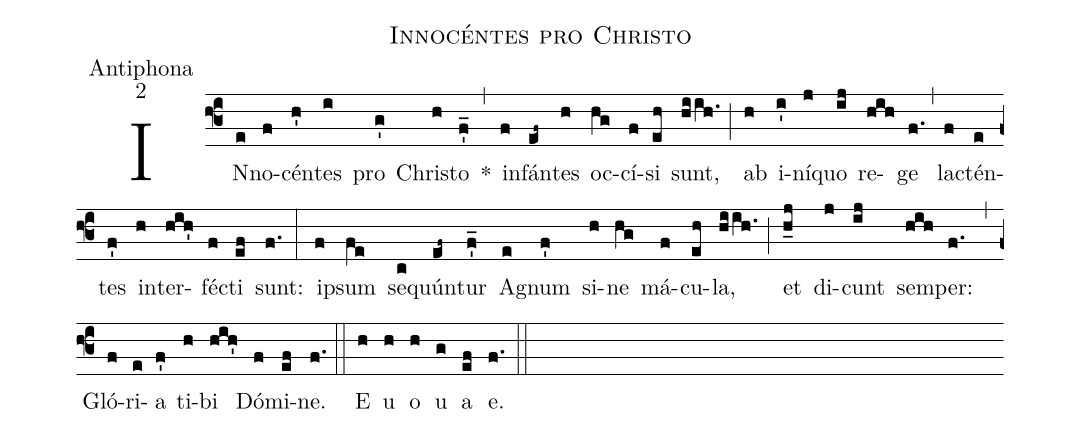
name:Innocéntes pro Christo;
office-part:Antiphona;
mode:2;
%%
(f3) IN(e)no(f)cén(h')tes(i) pro(g') Chri(h)sto(f'_) *(,) in(f)fán(ef~)tes(h) oc(hg)cí(f)si(eh) sunt,(hiih.) (;) ab(h) i(i')ní(j)quo(ij) re(hih)ge(f.) (,) la(f)ctén(e)tes(f') in(h)ter(hih')fé(f)cti(ef) sunt:(f.) (:) i(f)psum(fe) se(c)quún(ef~)tur(f'_) A(e)gnum(f') si(h)ne(hg) má(f)cu(eh)la,(hiih.) (;) et(h_j) di(j)cunt(ij) sem(hih)per:(f.) (,) Gló(f)ri(e)a(f') ti(h)bi(hih') Dó(f)mi(ef)ne.(f.) (::) E(h) u(h) o(h) u(g) a(ef) e.(f.) (::)
